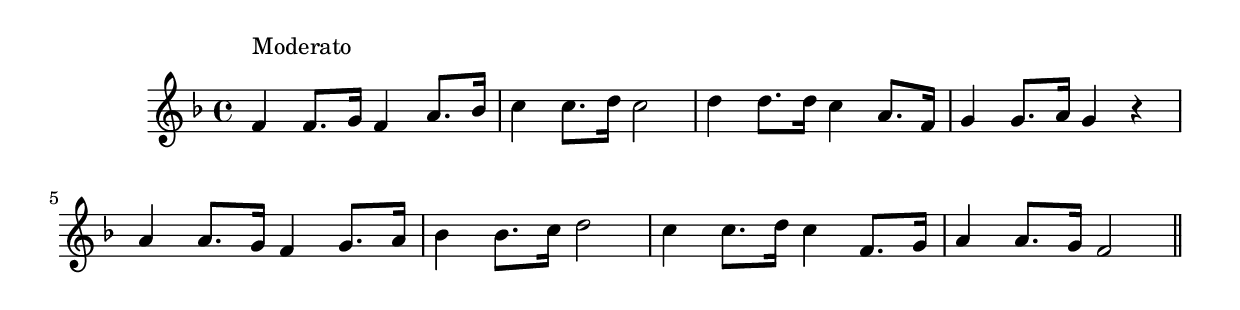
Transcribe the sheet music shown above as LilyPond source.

\version "2.19.49"
%{\header {
  title = "Home, By and By"
  composer = "Alice Hawthorne"
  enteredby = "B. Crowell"
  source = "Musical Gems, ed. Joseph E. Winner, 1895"
}%}
\score{{\key f \major
\time 4/4
%{\tempo 4=90
%}\relative f' {
  f4^\markup{\column { "Moderato" " " }} f8. g16 f4 a8. bes16 | c4 c8. d16 c2 |
  d4 d8. d16 c4 a8. f16 | g4 g8. a16 g4 r |
  a4 a8. g16 f4 g8. a16 | bes4 bes8. c16 d2 |
  c4 c8. d16 c4 f,8. g16 | a4 a8. g16 f2 
  \bar "||"
}

}}